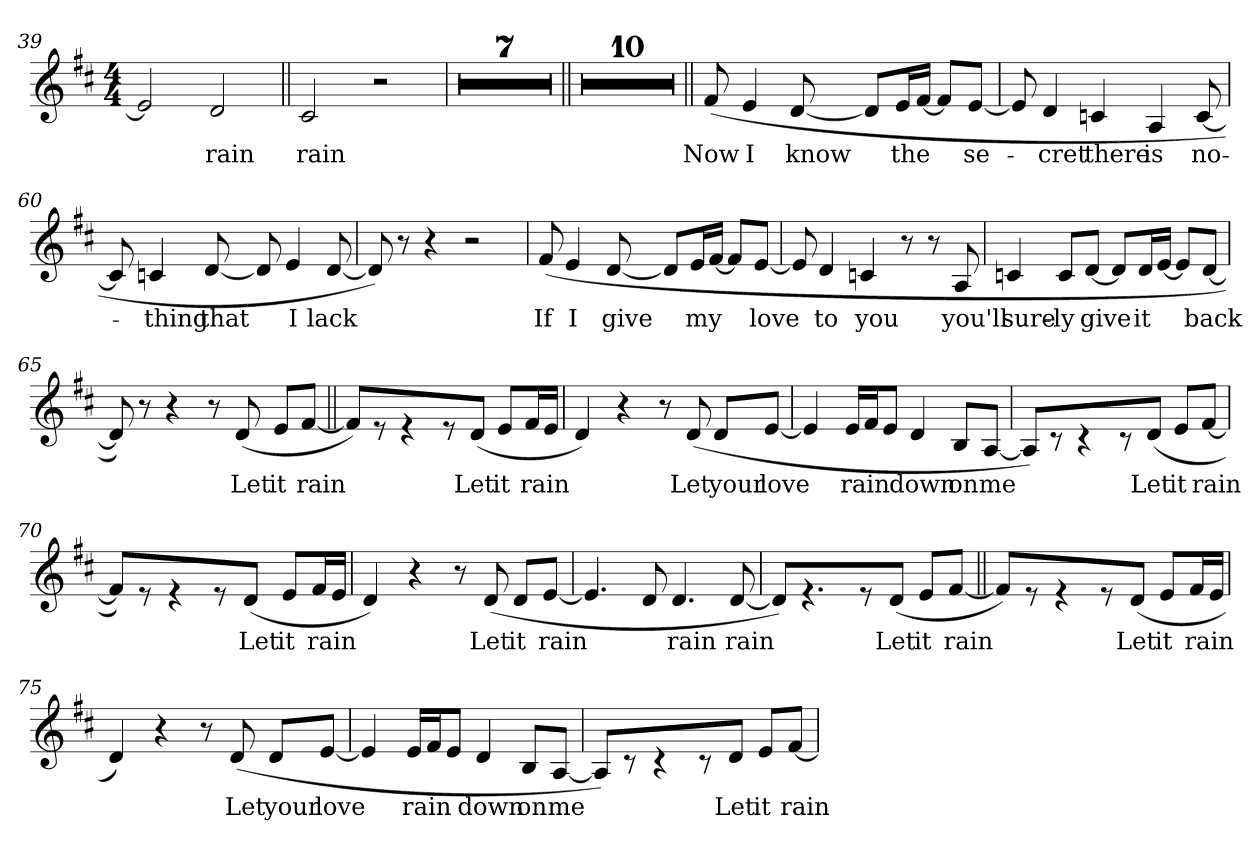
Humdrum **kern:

**kern	**text
*part1	*part1
*staff1	*staff1
*clefG2	*
*k[f#c#]	*
*D:	*
*M4/4	*
=39	=39
2ei/]	.
!	!LO:LY:b:color=#000000
2di/	rain
=40||	=40||
!	!LO:LY:b:color=#000000
2c#i/	rain
2r	.
=41	=41
1r	.
=42	=42
1r	.
=43	=43
1r	.
!!LO:PB:g=z
=44	=44
1r	.
=45	=45
1r	.
=46	=46
1r	.
=47	=47
1r	.
=48||	=48||
1r	.
=49	=49
1r	.
=50	=50
1r	.
=51	=51
1r	.
=52	=52
1r	.
=53	=53
1r	.
!!LO:LB:g=z
=54	=54
1r	.
=55	=55
1r	.
=56	=56
1r	.
=57	=57
1r	.
=58||	=58||
!	!LO:LY:b:color=#000000
(8f#i/	Now
!	!LO:LY:b:color=#000000
4ei/	I
!	!LO:LY:b:color=#000000
[8di/	know
8di/L]	.
!	!LO:LY:b:color=#000000
16ei/L	the
[16f#i/JJ	.
8f#i/L]	.
!	!LO:LY:b:color=#000000
[8ei/J	se-
=59	=59
8ei/]	.
!	!LO:LY:b:color=#000000
4di/	-cret
!	!LO:LY:b:color=#000000
4cni/	there
!	!LO:LY:b:color=#000000
4Ai/	is
!	!LO:LY:b:color=#000000
[8ci/	no-
!!LO:LB:g=z
=60	=60
8ci/]	.
!	!LO:LY:b:color=#000000
4cni/	-thing
!	!LO:LY:b:color=#000000
[8di/	that
8di/]	.
!	!LO:LY:b:color=#000000
4ei/	I
!	!LO:LY:b:color=#000000
[8di/	lack
=61	=61
8di/])	.
8r	.
4r	.
2r	.
=62	=62
!	!LO:LY:b:color=#000000
(8f#i/	If
!	!LO:LY:b:color=#000000
4ei/	I
!	!LO:LY:b:color=#000000
[8di/	give
8di/L]	.
!	!LO:LY:b:color=#000000
16ei/L	my
[16f#i/JJ	.
8f#i/L]	.
!	!LO:LY:b:color=#000000
[8ei/J	love
=63	=63
8ei/]	.
!	!LO:LY:b:color=#000000
4di/	to
!	!LO:LY:b:color=#000000
4cni/	you
8r	.
8r	.
!	!LO:LY:b:color=#000000
8Ai/	you'll
!!LO:LB:g=z
=64	=64
!	!LO:LY:b:color=#000000
4cni/	sure-
!	!LO:LY:b:color=#000000
8ci/L	-ly
!	!LO:LY:b:color=#000000
[8di/J	give
8di/L]	.
!	!LO:LY:b:color=#000000
16di/L	it
[16ei/JJ	.
8ei/L]	.
!	!LO:LY:b:color=#000000
[8di/J	back
=65	=65
8di/])	.
8r	.
4r	.
8r	.
!	!LO:LY:b:color=#000000
(8di/	Let
!	!LO:LY:b:color=#000000
8ei/L	it
!	!LO:LY:b:color=#000000
[8f#i/J	rain
=66||	=66||
8f#i/])	.
8r	.
4r	.
8r	.
!	!LO:LY:b:color=#000000
(8di/J	Let
!	!LO:LY:b:color=#000000
8ei/L	it
!	!LO:LY:b:color=#000000
16f#i/L	rain
16ei/JJ	.
=67	=67
4di/)	.
4r	.
8r	.
!	!LO:LY:b:color=#000000
(8di/	Let
!	!LO:LY:b:color=#000000
8di/L	your
!	!LO:LY:b:color=#000000
[8ei/J	love
!!LO:LB:g=z
=68	=68
4ei/]	.
!	!LO:LY:b:color=#000000
16ei/LL	rain
16f#i/J	.
8ei/J	.
!	!LO:LY:b:color=#000000
4di/	down
!	!LO:LY:b:color=#000000
8Bi/L	on
!	!LO:LY:b:color=#000000
[8Ai/J	me
=69	=69
8Ai/])	.
8r	.
4r	.
8r	.
!	!LO:LY:b:color=#000000
(8di/J	Let
!	!LO:LY:b:color=#000000
8ei/L	it
!	!LO:LY:b:color=#000000
[8f#i/J	rain
=70	=70
8f#i/])	.
8r	.
4r	.
8r	.
!	!LO:LY:b:color=#000000
(8di/J	Let
!	!LO:LY:b:color=#000000
8ei/L	it
!	!LO:LY:b:color=#000000
16f#i/L	rain
16ei/JJ	.
=71	=71
4di/)	.
4r	.
8r	.
!	!LO:LY:b:color=#000000
(8di/	Let
!	!LO:LY:b:color=#000000
8di/L	it
!	!LO:LY:b:color=#000000
[8ei/J	rain
!!LO:LB:g=z
=72	=72
4.ei/]	.
8di/	.
!	!LO:LY:b:color=#000000
4.di/	rain
!	!LO:LY:b:color=#000000
[8di/	rain
=73	=73
8di/])	.
4.r	.
8r	.
!	!LO:LY:b:color=#000000
(8di/J	Let
!	!LO:LY:b:color=#000000
8ei/L	it
!	!LO:LY:b:color=#000000
[8f#i/J	rain
=74||	=74||
8f#i/])	.
8r	.
4r	.
8r	.
!	!LO:LY:b:color=#000000
(8di/J	Let
!	!LO:LY:b:color=#000000
8ei/L	it
!	!LO:LY:b:color=#000000
16f#i/L	rain
16ei/JJ	.
=75	=75
4di/)	.
4r	.
8r	.
!	!LO:LY:b:color=#000000
(8di/	Let
!	!LO:LY:b:color=#000000
8di/L	your
!	!LO:LY:b:color=#000000
[8ei/J	love
!!LO:LB:g=z
=76	=76
4ei/]	.
!	!LO:LY:b:color=#000000
16ei/LL	rain
16f#i/J	.
8ei/J	.
!	!LO:LY:b:color=#000000
4di/	down
!	!LO:LY:b:color=#000000
8Bi/L	on
!	!LO:LY:b:color=#000000
[8Ai/J	me
=77	=77
8Ai/])	.
8r	.
4r	.
8r	.
!	!LO:LY:b:color=#000000
8di/J	Let
!	!LO:LY:b:color=#000000
8ei/L	it
!	!LO:LY:b:color=#000000
[8f#i/J	rain
=	=
*-	*-
